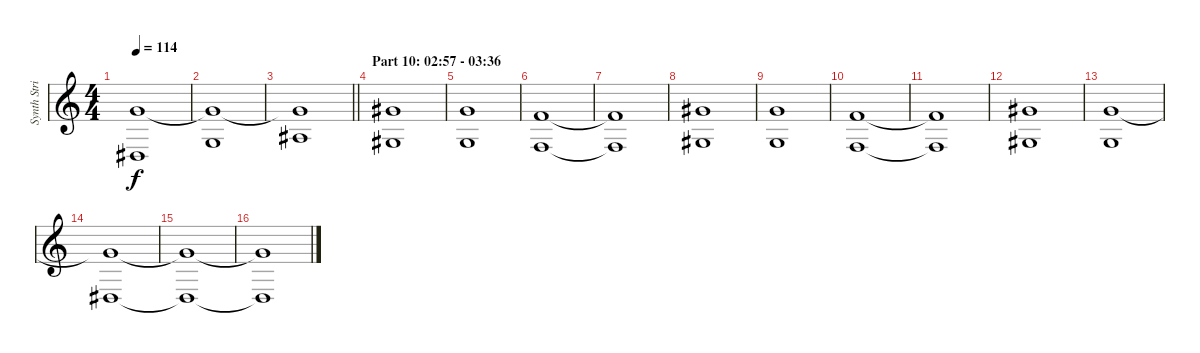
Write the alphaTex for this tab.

\track ("Synth Strings" "Synth Stri") {instrument stringensemble2}
\staff {score}
\tuning (Eb4 Bb3 Gb3 Db3 Ab2 Eb2) {hide}
\ts (4 4)
\tempo 114
\clef g2
\ks c
(4.1{t} 2.4).1{dy f} |
(4.1{t} 6.4).1 |
\barLineRight lightlight
(4.1{t} 4.3).1 |
\section ("" "Part 10: 02:57 - 03:36")
(5.1 2.3).1 |
(4.1 1.3).1 |
(2.1 4.4).1 |
(2.1{t} 4.4{t}).1 |
(5.1 2.3).1 |
(4.1 1.3).1 |
(2.1 4.4).1 |
(2.1{t} 4.4{t}).1 |
(5.1 2.3).1 |
(4.1 1.3).1 |
(4.1{t} 2.4).1{volume 0} |
(4.1{t} 2.4{t}).1 |
(4.1{t} 2.4{t}).1
